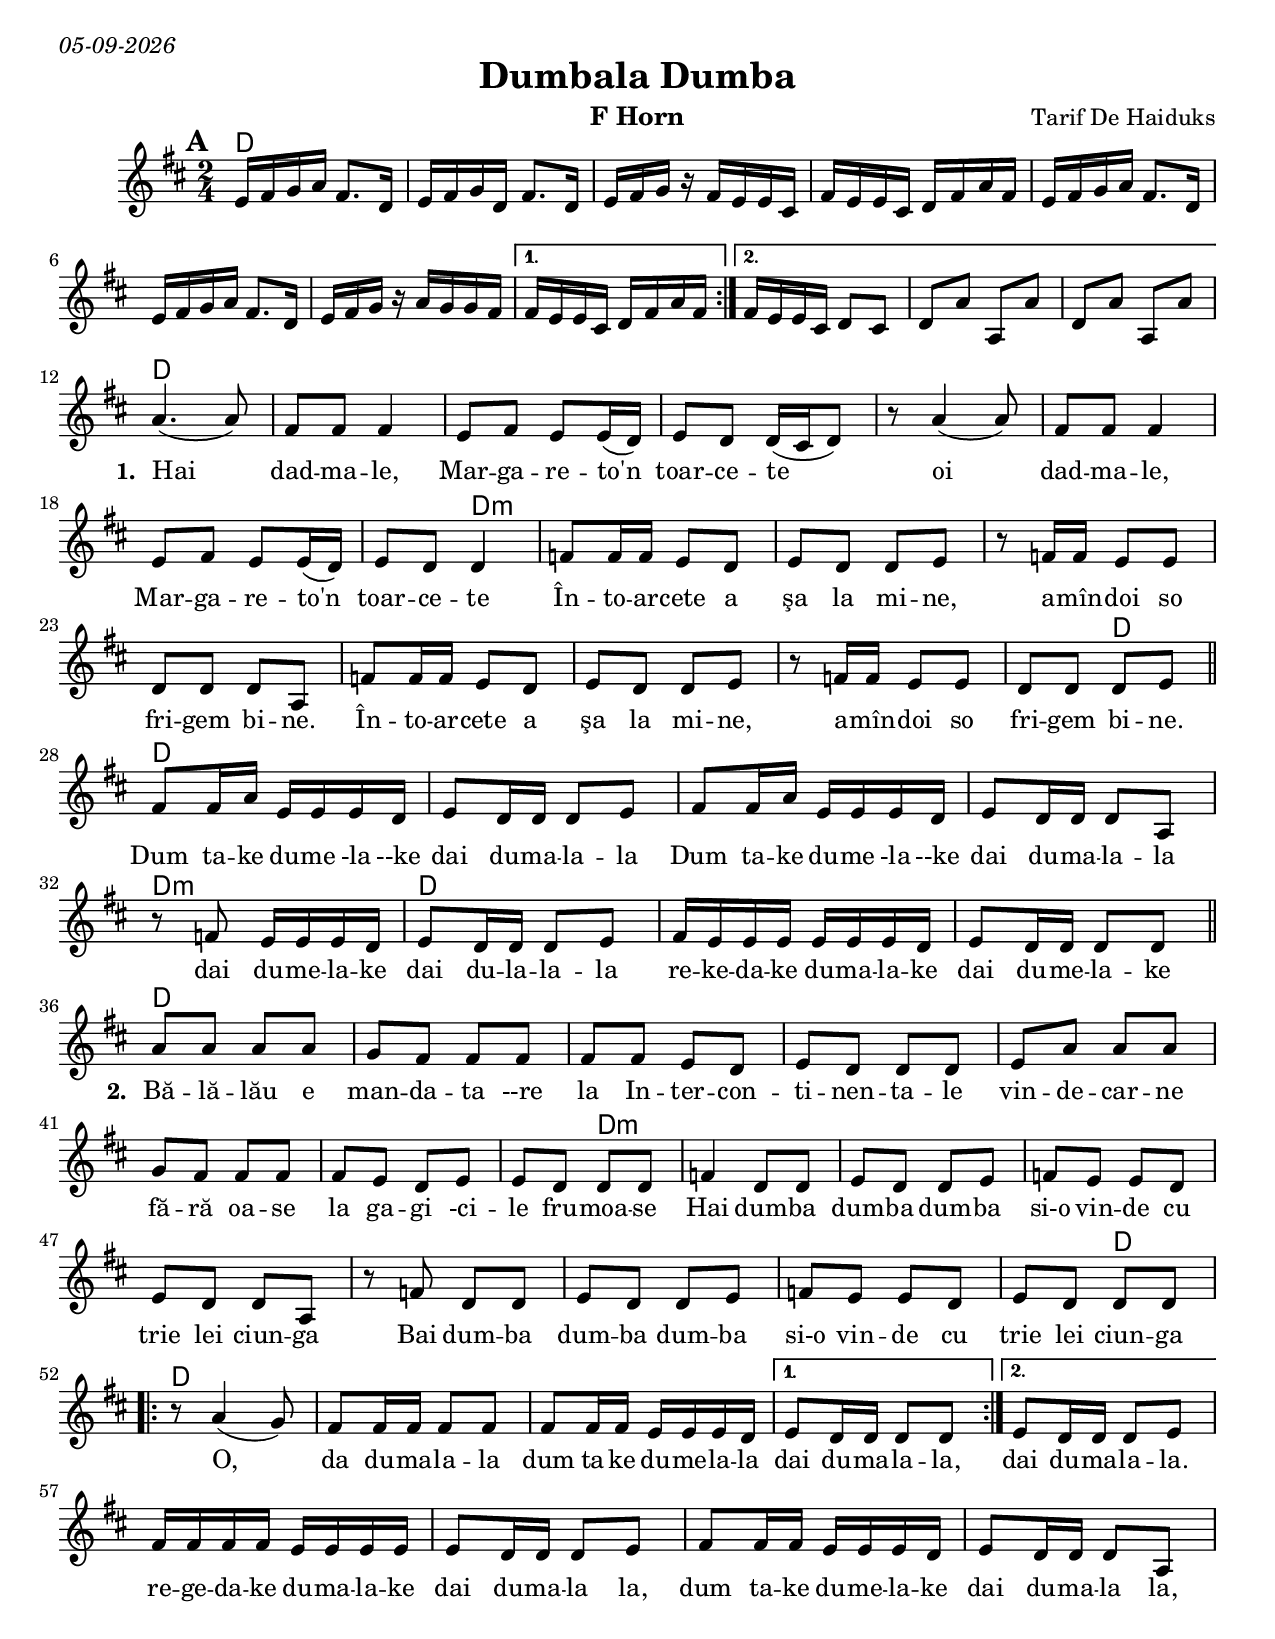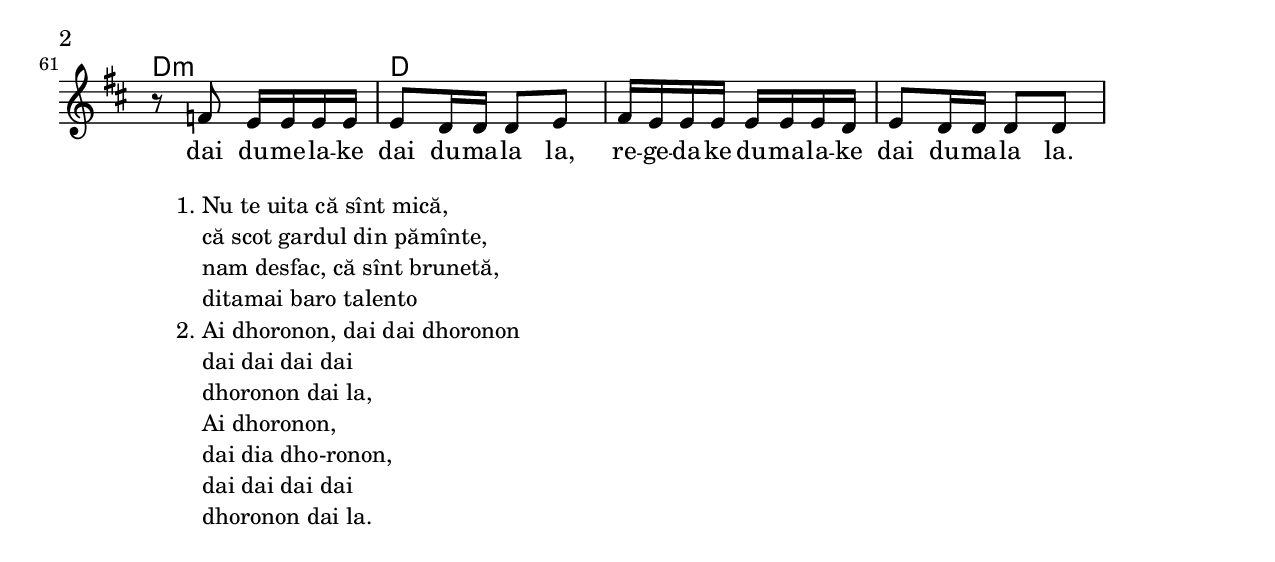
\version "2.20.0"
\include "english.ly"
\pointAndClickOff
\paper{
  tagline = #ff
  print-all-headers = ##t
  #(set-paper-size "letter")
}
date = #(strftime "%d-%m-%Y" (localtime (current-time)))

\markup{ \italic{ \date }  }

%\markup{ Got something to say? }
verse = {
  a'8 a a a
  g fs fs fs
  fs fs e d
  e d d d

  e a a a
  g fs fs fs
  fs e d e
  e d d d

  f4 d8 d
  e d d e
  f e e d
  e d d a

  r f' d d
  e d d e
  f e e d
  e d d d
}
global = {
  \clef treble
  \key d \major

  \time 2/4
  \set Score.markFormatter = #format-mark-box-alphabet
}

%#################################### Melody ########################
melody = \relative c' {
  \global
  %\partial 4 g4    %lead in notes
  \repeat volta 2{
    \mark \default
    e16 fs g a fs8. d16
    e16 fs g d fs8. d16
    e16 fs g r fs16 e e cs
    fs16 e e cs d fs a fs

    e16 fs g a fs8. d16
    e16 fs g a fs8. d16
    e16 fs g r a g g fs
  }
  \alternative {
    {fs16 e e cs d fs a fs }
    {
      fs e e cs d8 cs
      d8 a' a, a'
      d,8 a' a, a'
    }
  }
  \break
  a4.(a8)
  fs8 fs fs4
  e8 fs e e16(d)
  e8 d d16( cs d8)

  r8 a'4(a8)
  fs8 fs fs4
  e8 fs e e16(d)
  e8 d d4

  f8 f16 f e8d
  e8 d d e
  r8 f16 f e8 e
  d8 d d a

  f'8 f16 f e8 d
  e8 d d e
  r8 f16 f e8 e
  d8 d d e
  \bar "||"
  \break

  %Dum take....
  fs8 fs 16 a e e e d
  e8 d16 d d8 e
  fs8 fs16 a e e e d
  e8 d16 d d8 a

  r8 f' e16 e e d|
  e8 d16 d d8 e
  fs16 e e e e e e d
  e8 d16 d d8 d
  \bar "||"
  \break
  \verse
  \break
  % chorus
  \repeat volta 2{
    r8 a'4(g8)
    fs8 fs16 fs fs8 fs
    fs8 fs16 fs e e e d

  }
  \alternative {
    {e8 d16 d d8 d}
    {e8 d16 d d8 e}
  }
  fs16 fs fs fs e e e e
  e8 d16 d d8 e
  fs8 fs16 fs e e e d
  e8 d16 d d8 a

  r8 f' e16 e e e|
  e8 d16 d d8 e
  fs16 e e e e e e d
  e8 d16 d d8 d
} %end music block

%################################# Lyrics #####################
\addlyrics{
  \repeat unfold 68{\skip2}
  \set stanza = #"1. "
  Hai dad -- ma -- le,
  Mar -- ga -- re -- to'n
  toar -- ce -- te

  oi dad -- ma -- le,
  Mar -- ga -- re -- to'n
  toar -- ce -- te

  În -- to -- ar -- cete a
  şa la mi -- ne,
  a -- mîn -- doi so
  fri -- gem bi -- ne.

  În -- to -- ar -- cete a
  şa la mi -- ne,
  a -- mîn -- doi so
  fri -- gem bi -- ne.

  Dum ta -- ke du -- me  -la --ke dai du -- ma -- la -- la
  Dum ta -- ke du -- me  -la --ke dai du -- ma -- la -- la
  dai du -- me -- la -- ke dai du -- la -- la -- la
  re -- ke -- da -- ke du -- ma -- la -- ke  dai du -- me -- la -- ke

  %2nd verse
  \set stanza = #"2. "
  Bă -- lă -- lău e man -- da -- ta --re
  la In -- ter -- con -- ti -- nen -- ta -- le
  vin -- de -- car -- ne fă -- ră oa -- se
  la ga -- gi  -ci -- le fru -- moa -- se

  Hai dum -- ba dum -- ba dum -- ba
  si-o vin -- de  cu trie lei ciun -- ga
  Bai dum -- ba dum -- ba dum -- ba
  si-o vin -- de  cu trie lei ciun -- ga

  %2nd chorus
  O, da du -- ma  -- la -- la
  dum ta -- ke du -- me -- la -- la
  dai du -- ma  -- la -- la,
  dai du -- ma  -- la -- la.

  re -- ge -- da -- ke du -- ma -- la -- ke
  dai du -- ma  -- la  la,
  dum ta -- ke du -- me -- la -- ke
  dai du -- ma  -- la  la,
  dai du -- me -- la -- ke
  dai du -- ma  -- la  la,
  re -- ge -- da -- ke du -- ma -- la -- ke
  dai du -- ma  -- la  la.

}
blank = {
  \clef bass
  \repeat unfold 35{s2}
}


verse = \relative c'' {
  \global
  \repeat unfold 11{ s2}
  \verse

}
%################################# Chords #######################
harmonies = \chordmode {
  d2*11  %intro
  d4*15  %verse
  d2*8:m
  d4

  %%  chorus
  d2*4
  d2:m
  d2*3

  %%
  d4*15
  d2*8:m
  d4

  %%
  d2*9
  d2:m
  d2*4



}

\score {
  % transpose score below
  %\transpose c d
  <<
    \new ChordNames {
      \set chordChanges = ##f
      \harmonies
    }
    \new Staff   \melody
    %\new Staff   \verse
    % \new Staff    \blank
  >>
  \header{
    title= "Dumbala Dumba"
    subtitle=""
    composer= "Tarif De Haiduks"

    instrument = "F Horn"
    arranger= ""
  }
  \layout{indent = 1.0\cm}
  \midi {
    \tempo 4 = 120

    % \midi { }
  }
}

% more verses:
\markup{}
\markup {
  %\font-size #2
  \fill-line {
    \hspace #0.1 % distance from left margin
    \column {
      \line {
        "1."
        \column {
          "Nu te uita că sînt mică,"
          "că scot gardul din pămînte,"
          "nam desfac, că sînt brunetă,"
          "ditamai baro talento"
        }
      }
      \hspace #0.2 % vertical distance between verses
      \line {
        "2."
        \column {
          "Ai dhoronon, dai dai dhoronon"
          "dai dai dai dai"
          "dhoronon dai la,"
          "Ai dhoronon,"
          "dai dia dho-ronon,"
          "dai dai dai dai"
          "dhoronon dai la."
        }
      }
    }
    \hspace #0.1  % horiz. distance between columns
    \column {
      \line {
        ""
        \column {
          ""
        }
      }
      \hspace #0.2 % distance between verses
      \line {
        ""
        \column {
          ""
        }
      }
    }
    \hspace #0.1 % distance to right margin
  }
}



%{
"Nu te uita că sînt mică,"
"că scoŃ gar- dul din pă- mînte,"
"nam des- fac, că sînt brunetă,"
"ditamai baro talento"

"Ai dhoronon, dai dai dhoronon"
"dai dai dai dai"
"dhoronon dai la,"
"Ai dhoronon,"
"dai dia dho-ronon,"
"dai dai dai dai"
"dhoronon dai la."
%}